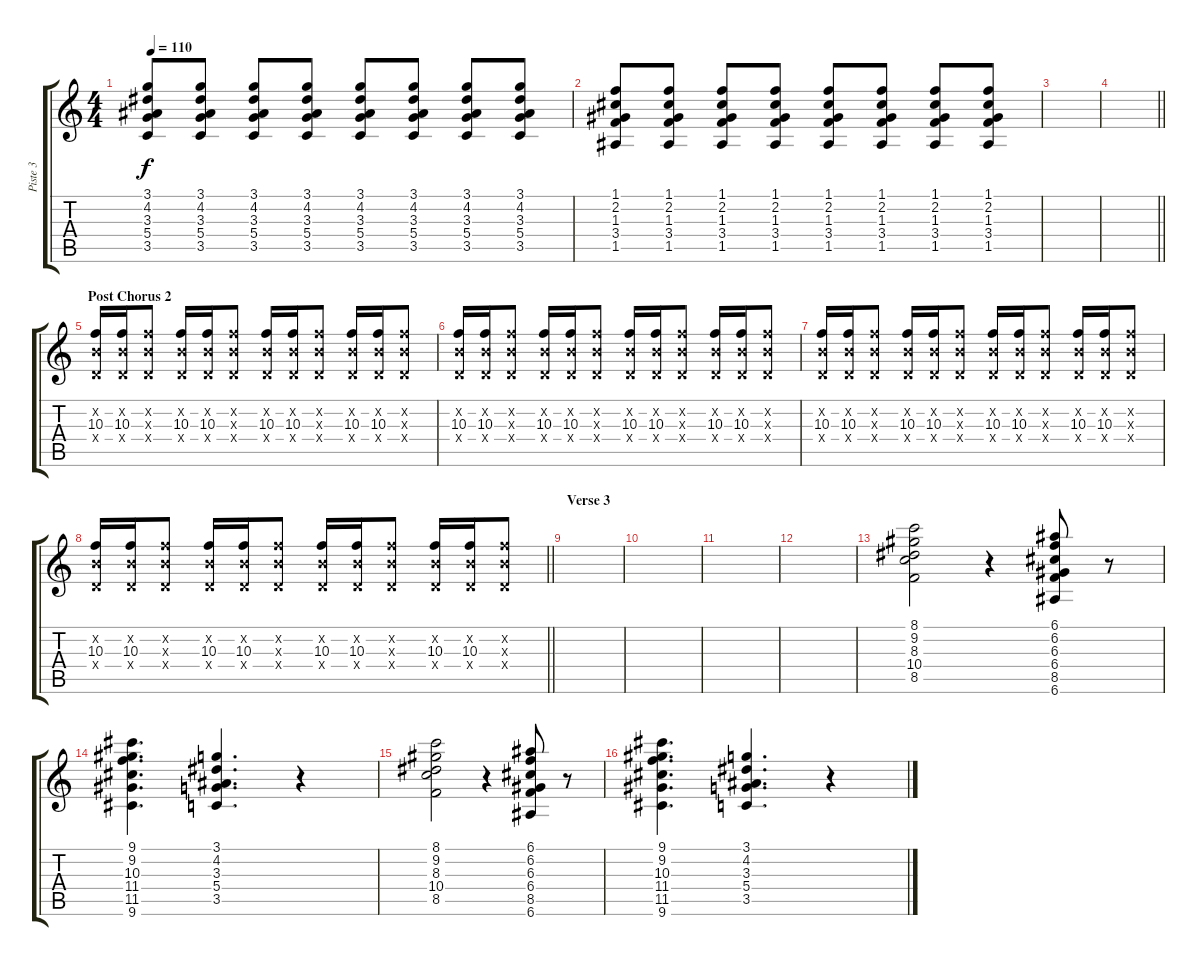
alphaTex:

\track ("Piste 3" "Piste 3") {instrument electricguitarclean}
\staff {score tabs}
\tuning (E4 B3 G3 D3 A2 E2) {hide}
\ts (4 4)
\tempo 110
\clef g2
\ks c
(3.1 4.2 3.3 5.4 3.5).8{dy f} (3.1 4.2 3.3 5.4 3.5).8 (3.1 4.2 3.3 5.4 3.5).8 (3.1 4.2 3.3 5.4 3.5).8 (3.1 4.2 3.3 5.4 3.5).8 (3.1 4.2 3.3 5.4 3.5).8 (3.1 4.2 3.3 5.4 3.5).8 (3.1 4.2 3.3 5.4 3.5).8 |
(1.1 2.2 1.3 3.4 1.5).8 (1.1 2.2 1.3 3.4 1.5).8 (1.1 2.2 1.3 3.4 1.5).8 (1.1 2.2 1.3 3.4 1.5).8 (1.1 2.2 1.3 3.4 1.5).8 (1.1 2.2 1.3 3.4 1.5).8 (1.1 2.2 1.3 3.4 1.5).8 (1.1 2.2 1.3 3.4 1.5).8 |
|
\barLineRight lightlight
|
\section ("" "Post Chorus 2")
(0.2{x} 10.3 0.4{x}).16 (0.2{x} 10.3 0.4{x}).16 (0.2{x} 10.3{x} 0.4{x}).8 (0.2{x} 10.3 0.4{x}).16 (0.2{x} 10.3 0.4{x}).16 (0.2{x} 10.3{x} 0.4{x}).8 (0.2{x} 10.3 0.4{x}).16 (0.2{x} 10.3 0.4{x}).16 (0.2{x} 10.3{x} 0.4{x}).8 (0.2{x} 10.3 0.4{x}).16 (0.2{x} 10.3 0.4{x}).16 (0.2{x} 10.3{x} 0.4{x}).8 |
(0.2{x} 10.3 0.4{x}).16 (0.2{x} 10.3 0.4{x}).16 (0.2{x} 10.3{x} 0.4{x}).8 (0.2{x} 10.3 0.4{x}).16 (0.2{x} 10.3 0.4{x}).16 (0.2{x} 10.3{x} 0.4{x}).8 (0.2{x} 10.3 0.4{x}).16 (0.2{x} 10.3 0.4{x}).16 (0.2{x} 10.3{x} 0.4{x}).8 (0.2{x} 10.3 0.4{x}).16 (0.2{x} 10.3 0.4{x}).16 (0.2{x} 10.3{x} 0.4{x}).8 |
(0.2{x} 10.3 0.4{x}).16 (0.2{x} 10.3 0.4{x}).16 (0.2{x} 10.3{x} 0.4{x}).8 (0.2{x} 10.3 0.4{x}).16 (0.2{x} 10.3 0.4{x}).16 (0.2{x} 10.3{x} 0.4{x}).8 (0.2{x} 10.3 0.4{x}).16 (0.2{x} 10.3 0.4{x}).16 (0.2{x} 10.3{x} 0.4{x}).8 (0.2{x} 10.3 0.4{x}).16 (0.2{x} 10.3 0.4{x}).16 (0.2{x} 10.3{x} 0.4{x}).8 |
\barLineRight lightlight
(0.2{x} 10.3 0.4{x}).16 (0.2{x} 10.3 0.4{x}).16 (0.2{x} 10.3{x} 0.4{x}).8 (0.2{x} 10.3 0.4{x}).16 (0.2{x} 10.3 0.4{x}).16 (0.2{x} 10.3{x} 0.4{x}).8 (0.2{x} 10.3 0.4{x}).16 (0.2{x} 10.3 0.4{x}).16 (0.2{x} 10.3{x} 0.4{x}).8 (0.2{x} 10.3 0.4{x}).16 (0.2{x} 10.3 0.4{x}).16 (0.2{x} 10.3{x} 0.4{x}).8 |
\section ("" "Verse 3")
|
|
|
|
(8.1 9.2 8.3 10.4 8.5).2 r.4 (6.1 6.2 6.3 6.4 8.5 6.6).8 r.8 |
(9.1 9.2 10.3 11.4 11.5 9.6).4{d} (3.1 4.2 3.3 5.4 3.5).4{d} r.4 |
(8.1 9.2 8.3 10.4 8.5).2 r.4 (6.1 6.2 6.3 6.4 8.5 6.6).8 r.8 |
(9.1 9.2 10.3 11.4 11.5 9.6).4{d} (3.1 4.2 3.3 5.4 3.5).4{d} r.4
